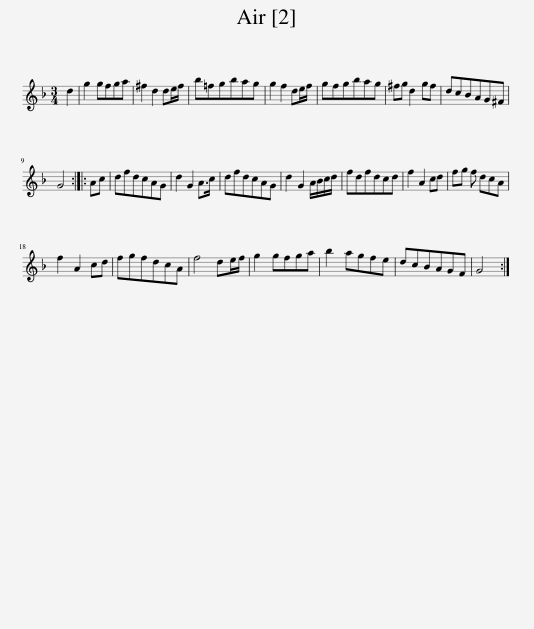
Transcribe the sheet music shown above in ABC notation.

X:1
L:1/8
M:3/4
I:linebreak $
K:F
V:1 treble
V:1
 d2 | g2 gfga | ^f2 d2 de/f/ | b=fgbag | g2 f2 de/f/ | %5
 gfgbag | ^fg d2 gf | dcBAG^F |$ G4 :: Ac | %10
 dfdcAG | d2 G2 A>c | dfdcAG | d2 G2 A/B/c/d/ | fdfdcd | %15
 f2 A2 cd | fg f dcA |$ f2 A2 cd | fgfdcA | f4 de/f/ | %20
 g2 gfga | b2 agfe | dcBAGF | G4 :| %24
